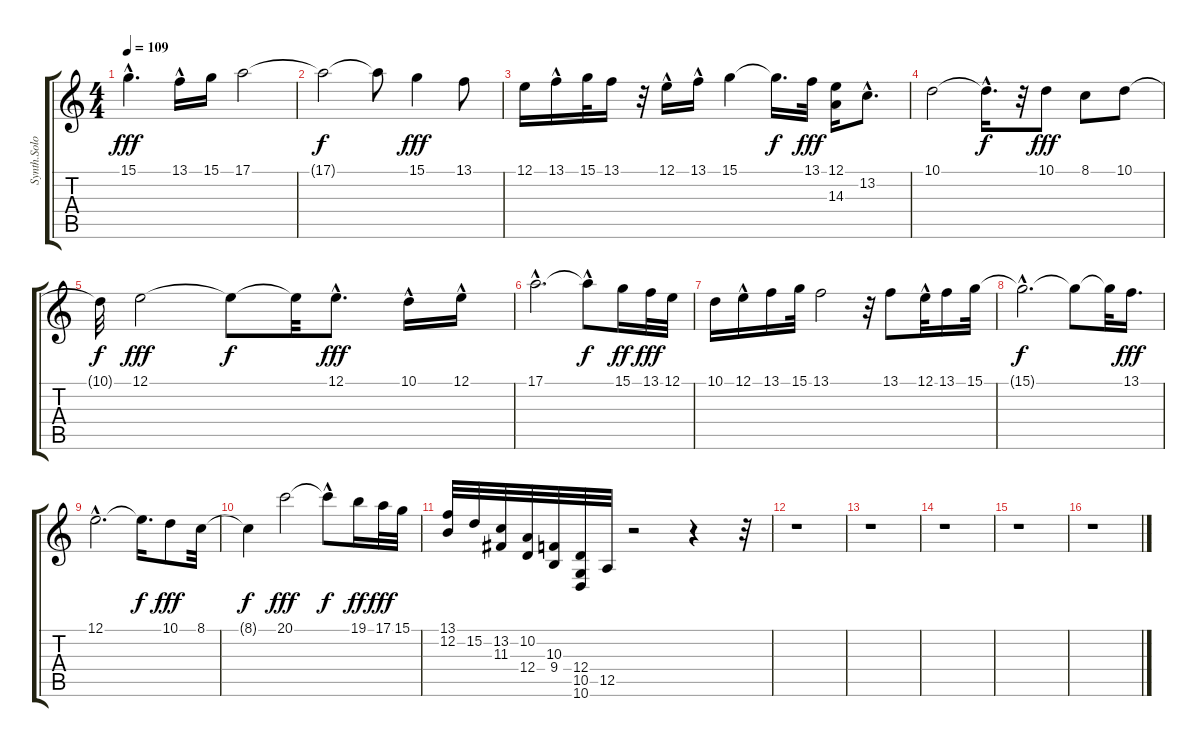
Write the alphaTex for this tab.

\track ("Synth.Solo" "Synth.Solo") {instrument drawbarorgan}
\staff {score tabs}
\tuning (E4 B3 G3 D3 A2 E2) {hide}
\ts (4 4)
\tempo 109
\clef g2
\ks c
15.1{hac}.4{d dy fff} 13.1{hac}.16 15.1.16 17.1.2 |
17.1{t}.2{dy f} 17.1{t}.8 15.1.4{dy fff} 13.1.8 |
12.1.16 13.1{hac}.16 15.1.32 13.1.16 r.32 12.1{hac}.16 13.1{hac}.16 15.1.4 15.1{t}.16{d dy f} 13.1.32{dy fff} (12.1 14.3).16 13.2{hac}.8{d} |
10.1.2 10.1{hac t}.16{d dy f} r.32 10.1.8{dy fff} 8.1.8 10.1.8 |
10.1{t}.32{dy f} 12.1.2{dy fff} 12.1{t}.8{dy f} 12.1{t}.32 12.1{hac}.8{d dy fff} 10.1{hac}.16 12.1{hac}.16 |
17.1{hac}.2{d} 17.1{hac t}.8{dy f} 15.1.16{dy ff} 13.1.32{dy fff} 12.1.32 |
10.1.16 12.1{hac}.16 13.1.16 15.1.32 13.1.2 r.32 13.1.8 12.1{hac}.32 13.1.16 15.1.32 |
15.1{hac t}.2{d dy f} 15.1{t}.8 15.1{t}.32 13.1.16{d dy fff} |
12.1{hac}.2{d} 12.1{t}.16{d dy f} 10.1.8{dy fff} 8.1.32 |
8.1{t}.4{dy f} 20.1.2{dy fff} 20.1{hac t}.8{dy f} 19.1.16{dy ff} 17.1.32{dy fff} 15.1.32 |
(13.1 12.2).32 15.2.32 (13.2 11.3).32 (10.2 12.4).32 (10.3 9.4).32 (12.4 10.5 10.6).32 12.5.32 r.2 r.4 r.32 |
r.1 |
r.1 |
r.1 |
r.1 |
r.1
